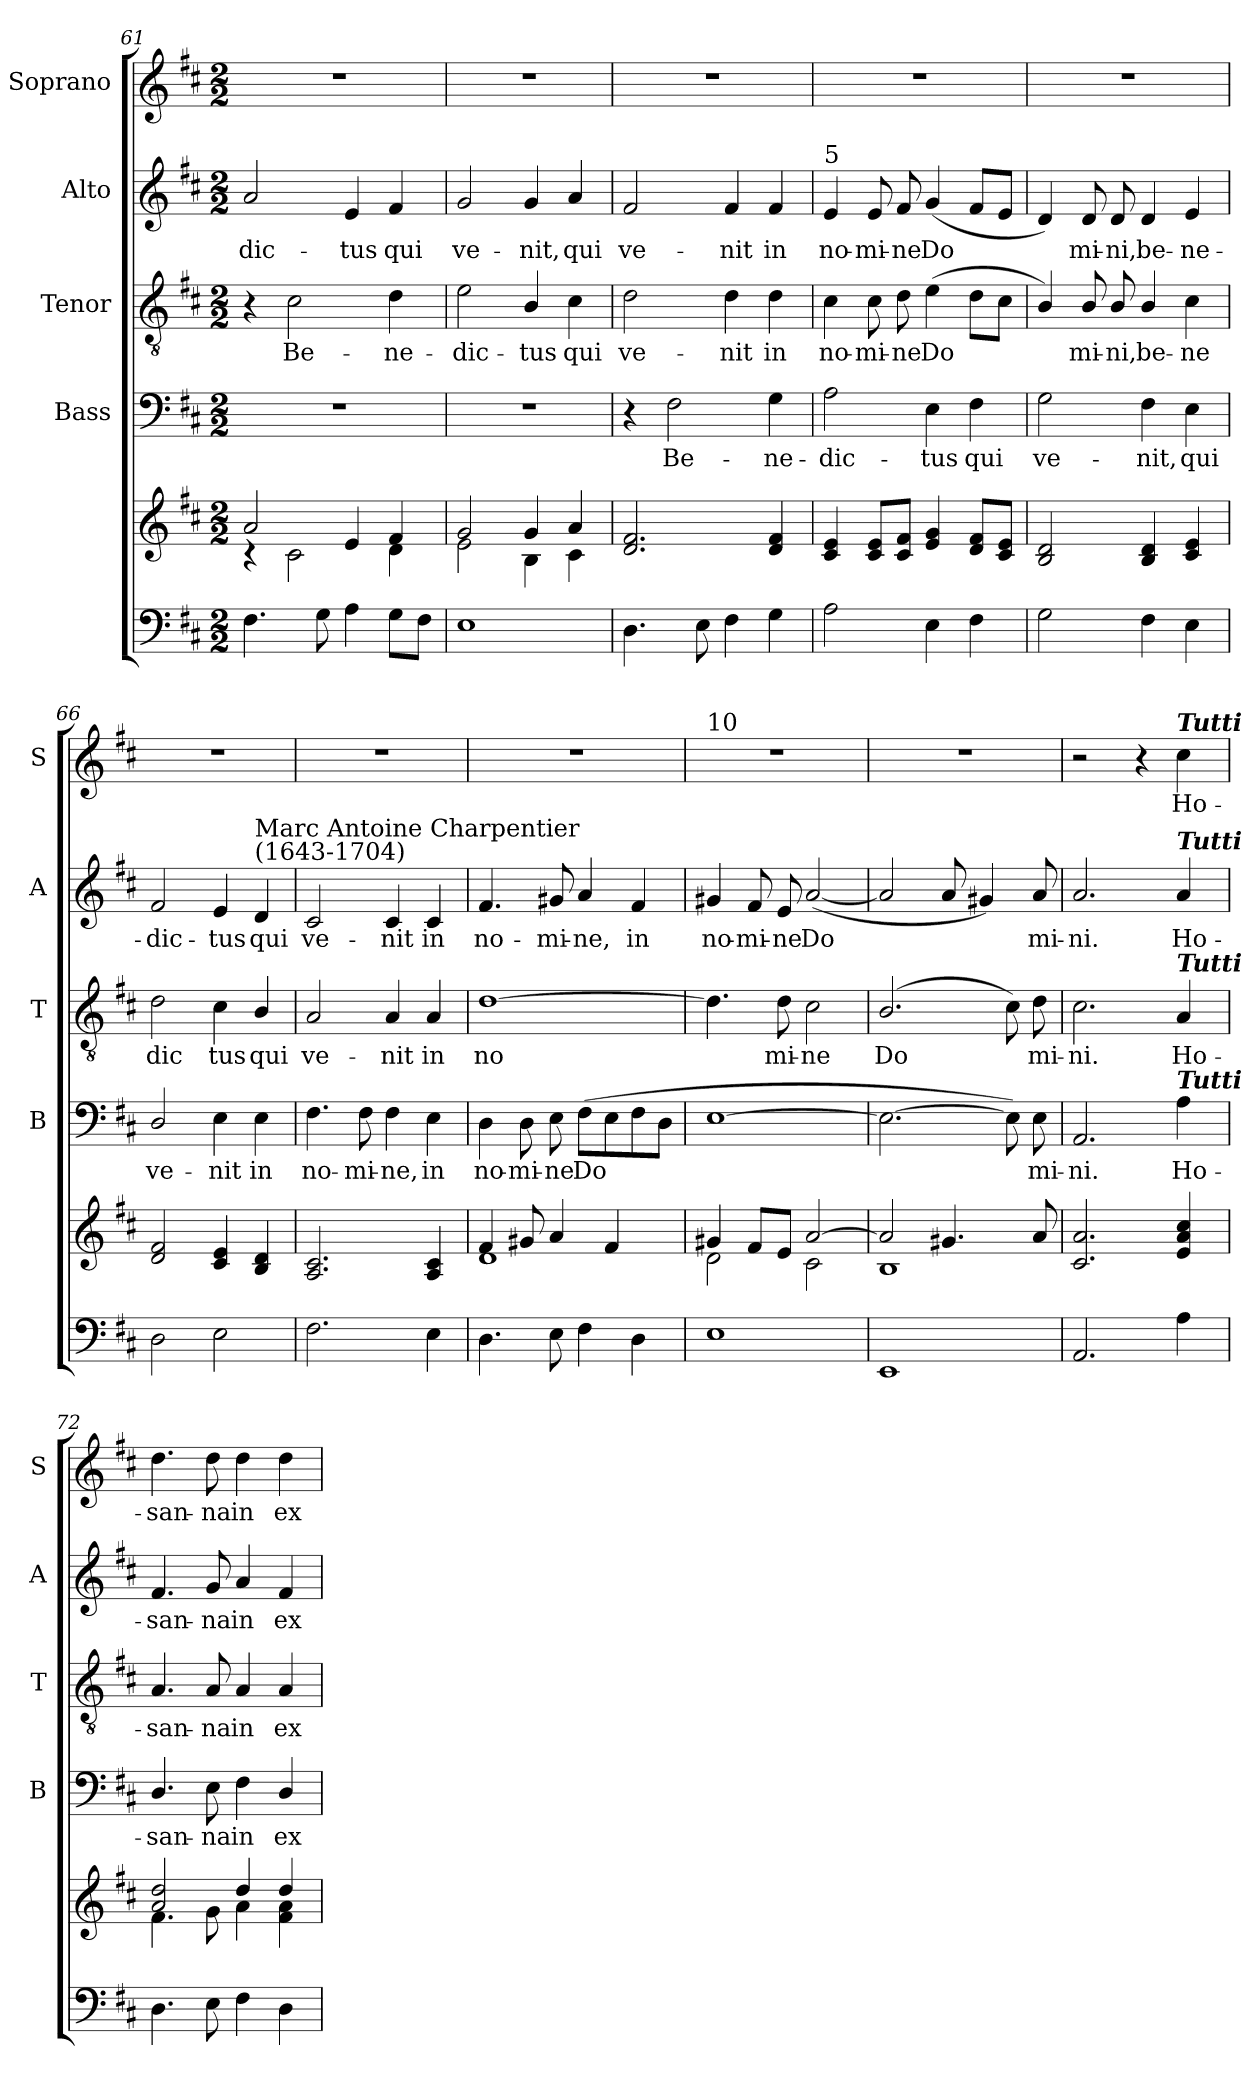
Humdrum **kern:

**kern	**kern	**kern	**text	**kern	**text	**kern	**text	**kern	**text
*part6	*part5	*part4	*part4	*part3	*part3	*part2	*part2	*part1	*part1
*staff6	*staff5	*staff4	*staff4	*staff3	*staff3	*staff2	*staff2	*staff1	*staff1
*	*	*I"Bass	*	*I"Tenor	*	*I"Alto	*	*I"Soprano	*
*	*	*I'B	*	*I'T	*	*I'A	*	*I'S	*
*clefF4	*clefG2	*clefF4	*	*clefGv2	*	*clefG2	*	*clefG2	*
*k[f#c#]	*k[f#c#]	*k[f#c#]	*	*k[f#c#]	*	*k[f#c#]	*	*k[f#c#]	*
*D:	*D:	*D:	*	*D:	*	*D:	*	*D:	*
*M2/2	*M2/2	*M2/2	*	*M2/2	*	*M2/2	*	*M2/2	*
=61	=61	=61	=61	=61	=61	=61	=61	=61	=61
*	*^	*	*	*	*	*	*	*	*
!	!	!	!	!	!	!	!	!LO:LY:b	!	!
4.F#\	2a/	4rc	1r	.	4r	.	2a/	-dic-	1r	.
!	!	!	!	!	!	!LO:LY:b	!	!	!	!
.	.	2c#\	.	.	2c#\	Be-	.	.	.	.
8G\	.	.	.	.	.	.	.	.	.	.
!	!	!	!	!	!	!	!	!LO:LY:b	!	!
4A\	4e/	.	.	.	.	.	4e/	-tus	.	.
!	!	!	!	!	!	!LO:LY:b	!	!LO:LY:b	!	!
8G\L	4f#/	4d\	.	.	4d\	-ne-	4f#/	qui	.	.
8F#\J	.	.	.	.	.	.	.	.	.	.
=62	=62	=62	=62	=62	=62	=62	=62	=62	=62	=62
!	!	!	!	!	!	!LO:LY:b	!	!LO:LY:b	!	!
1E	2g/	2e\	1r	.	2e\	-dic-	2g/	ve-	1r	.
!	!	!	!	!	!	!LO:LY:b	!	!LO:LY:b	!	!
.	4g/	4B\	.	.	4B/	-tus	4g/	-nit,	.	.
!	!	!	!	!	!	!LO:LY:b	!	!LO:LY:b	!	!
.	4a/	4c#\	.	.	4c#\	qui	4a/	qui	.	.
=63	=63	=63	=63	=63	=63	=63	=63	=63	=63	=63
!	!	!	!	!	!	!LO:LY:b	!	!LO:LY:b	!	!
4.D\	2.d/ 2.f#/	2ryy	4r	.	2d\	ve-	2f#/	ve-	1r	.
!	!	!	!	!LO:LY:b	!	!	!	!	!	!
.	.	.	2F#\	Be-	.	.	.	.	.	.
8E\	.	.	.	.	.	.	.	.	.	.
!	!	!	!	!	!	!LO:LY:b	!	!LO:LY:b	!	!
4F#\	.	2ryy	.	.	4d\	-nit	4f#/	-nit	.	.
!	!	!	!	!LO:LY:b	!	!LO:LY:b	!	!LO:LY:b	!	!
4G\	4d/ 4f#/	.	4G\	-ne-	4d\	in	4f#/	in	.	.
=64	=64	=64	=64	=64	=64	=64	=64	=64	=64	=64
!	!	!	!	!	!	!	!LO:TX:a:t=5	!	!	!
!	!	!	!	!LO:LY:b	!	!LO:LY:b	!	!LO:LY:b	!	!
2A\	4c#/ 4e/	2ryy	2A\	-dic-	4c#\	no-	4e/	no-	1r	.
!	!	!	!	!	!	!LO:LY:b	!	!LO:LY:b	!	!
.	8c#/ 8e/L	.	.	.	8c#\	-mi-	8e/	-mi-	.	.
!	!	!	!	!	!	!LO:LY:b	!	!LO:LY:b	!	!
.	8c#/ 8f#/J	.	.	.	8d\	-ne	8f#/	-ne	.	.
!	!	!	!	!LO:LY:b	!	!LO:LY:b	!	!LO:LY:b	!	!
4E\	4e/ 4g/	2ryy	4E\	-tus	(>4e\	Do­	(<4g/	Do­	.	.
!	!	!	!	!LO:LY:b	!	!	!	!	!	!
4F#\	8d/ 8f#/L	.	4F#\	qui	8d\L	.	8f#/L	.	.	.
.	8c#/ 8e/J	.	.	.	8c#\J	.	8e/J	.	.	.
=65	=65	=65	=65	=65	=65	=65	=65	=65	=65	=65
!	!	!	!	!LO:LY:b	!	!	!	!	!	!
2G\	2B/ 2d/	2ryy	2G\	ve-	4B/)	.	4d/)	.	1r	.
!	!	!	!	!	!	!LO:LY:b	!	!LO:LY:b	!	!
.	.	.	.	.	8B/	mi-	8d/	mi-	.	.
!	!	!	!	!	!	!LO:LY:b	!	!LO:LY:b	!	!
.	.	.	.	.	8B/	-ni,	8d/	-ni,	.	.
!	!	!	!	!LO:LY:b	!	!LO:LY:b	!	!LO:LY:b	!	!
4F#\	4B/ 4d/	2ryy	4F#\	-nit,	4B/	be-	4d/	be-	.	.
!	!	!	!	!LO:LY:b	!	!LO:LY:b	!	!LO:LY:b	!	!
4E\	4c#/ 4e/	.	4E\	qui	4c#\	-ne	4e/	-ne-	.	.
=66	=66	=66	=66	=66	=66	=66	=66	=66	=66	=66
!	!	!	!	!LO:LY:b	!	!LO:LY:b	!	!LO:LY:b	!	!
2D\	2d/ 2f#/	2ryy	2D/	ve-	2d\	dic	2f#/	-dic-	1r	.
!	!	!	!	!LO:LY:b	!	!LO:LY:b	!	!LO:LY:b	!	!
2E\	4c#/ 4e/	2ryy	4E\	-nit	4c#\	tus	4e/	-tus	.	.
!	!	!	!	!	!	!	!LO:TX:a:t=Marc Antoine Charpentier\n(1643-1704)	!	!	!
!	!	!	!	!LO:LY:b	!	!LO:LY:b	!	!LO:LY:b	!	!
.	4B/ 4d/	.	4E\	in	4B/	qui	4d/	qui	.	.
!!LO:LB:g=z
=67	=67	=67	=67	=67	=67	=67	=67	=67	=67	=67
!	!	!	!	!LO:LY:b	!	!LO:LY:b	!	!LO:LY:b	!	!
2.F#\	2.A/ 2.c#/	2ryy	4.F#\	no-	2A/	ve-	2c#/	ve-	1r	.
!	!	!	!	!LO:LY:b	!	!	!	!	!	!
.	.	.	8F#\	-mi-	.	.	.	.	.	.
!	!	!	!	!LO:LY:b	!	!LO:LY:b	!	!LO:LY:b	!	!
.	.	2ryy	4F#\	-ne,	4A/	-nit	4c#/	-nit	.	.
!	!	!	!	!LO:LY:b	!	!LO:LY:b	!	!LO:LY:b	!	!
4E\	4A/ 4c#/	.	4E\	in	4A/	in	4c#/	in	.	.
=68	=68	=68	=68	=68	=68	=68	=68	=68	=68	=68
!	!	!	!	!LO:LY:b	!	!LO:LY:b	!	!LO:LY:b	!	!
4.D\	4f#/	1d	4D\	no-	[1d	no­	4.f#/	no-	1r	.
!	!	!	!	!LO:LY:b	!	!	!	!	!	!
.	8g#X/	.	8D\	-mi-	.	.	.	.	.	.
!	!	!	!	!LO:LY:b	!	!	!	!LO:LY:b	!	!
8E\	4a/	.	8E\	-ne	.	.	8g#X/	-mi-	.	.
!	!	!	!	!LO:LY:b	!	!	!	!LO:LY:b	!	!
4F#\	.	.	(>8F#\L	Do­	.	.	4a/	-ne,	.	.
.	4f#/	.	8E\	.	.	.	.	.	.	.
!	!	!	!	!	!	!	!	!LO:LY:b	!	!
4D\	.	.	8F#\	.	.	.	4f#/	in	.	.
.	8ryy	.	8D\J	.	.	.	.	.	.	.
=69	=69	=69	=69	=69	=69	=69	=69	=69	=69	=69
!	!	!	!	!	!	!	!	!	!LO:TX:a:t=10	!
!	!	!	!	!	!	!	!	!LO:LY:b	!	!
1E	4g#X/	2d\	[1E	.	4.d\]	.	4g#X/	no-	1r	.
!	!	!	!	!	!	!	!	!LO:LY:b	!	!
.	8f#/L	.	.	.	.	.	8f#/	-mi-	.	.
!	!	!	!	!	!	!LO:LY:b	!	!LO:LY:b	!	!
.	8e/J	.	.	.	8d\	mi-	8e/	-ne	.	.
!	!	!	!	!	!	!LO:LY:b	!	!LO:LY:b	!	!
.	[>2a/	2c#\	.	.	2c#\	-ne	(<[2a/	Do­	.	.
=70	=70	=70	=70	=70	=70	=70	=70	=70	=70	=70
!	!	!	!	!	!	!LO:LY:b	!	!	!	!
1EE	2a/]	1B	2.E\_	.	(<2.B/	Do­	2a/]	.	1r	.
.	4.g#X/	.	.	.	.	.	8a/	.	.	.
.	.	.	.	.	.	.	4g#X/)	.	.	.
.	.	.	8E\])	.	8c#\)	.	.	.	.	.
!	!	!	!	!LO:LY:b	!	!LO:LY:b	!	!LO:LY:b	!	!
.	8a/	.	8E\	mi-	8d\	mi-	8a/	mi-	.	.
=71	=71	=71	=71	=71	=71	=71	=71	=71	=71	=71
!	!	!	!	!LO:LY:b	!	!LO:LY:b	!	!LO:LY:b	!	!
2.AA/	2.c#/ 2.a/	2ryy	2.AA/	-ni.	2.c#\	-ni.	2.a/	-ni.	2r	.
.	.	2ryy	.	.	.	.	.	.	4r	.
!	!	!	!	!	!	!	!	!	!LO:TX:a:Bi:t=Tutti	!
!	!	!	!	!	!	!	!LO:TX:a:Bi:t=Tutti	!	!	!
!	!	!	!	!	!LO:TX:a:Bi:t=Tutti	!	!	!	!	!
!	!	!	!LO:TX:a:Bi:t=Tutti	!	!	!	!	!	!	!
!	!	!	!	!LO:LY:b	!	!LO:LY:b	!	!LO:LY:b	!	!LO:LY:b
4A\	4e/ 4a/ 4cc#/	.	4A\	Ho-	4A/	Ho-	4a/	Ho-	4cc#\	Ho-
=72	=72	=72	=72	=72	=72	=72	=72	=72	=72	=72
!	!	!	!	!LO:LY:b	!	!LO:LY:b	!	!LO:LY:b	!	!LO:LY:b
4.D\	2a/ 2dd/	4.f#\	4.D/	-san-	4.A/	-san-	4.f#/	-san-	4.dd\	-san-
!	!	!	!	!LO:LY:b	!	!LO:LY:b	!	!LO:LY:b	!	!LO:LY:b
8E\	.	8g\	8E\	-na	8A/	-na	8g/	-na	8dd\	-na
!	!	!	!	!LO:LY:b	!	!LO:LY:b	!	!LO:LY:b	!	!LO:LY:b
4F#\	4dd/	4a\	4F#\	in	4A/	in	4a/	in	4dd\	in
!	!	!	!	!LO:LY:b	!	!LO:LY:b	!	!LO:LY:b	!	!LO:LY:b
4D\	4dd/	4f#\ 4a\	4D/	ex-	4A/	ex-	4f#/	ex-	4dd\	ex-
*	*v	*v	*	*	*	*	*	*	*	*
=	=	=	=	=	=	=	=	=	=
*-	*-	*-	*-	*-	*-	*-	*-	*-	*-
